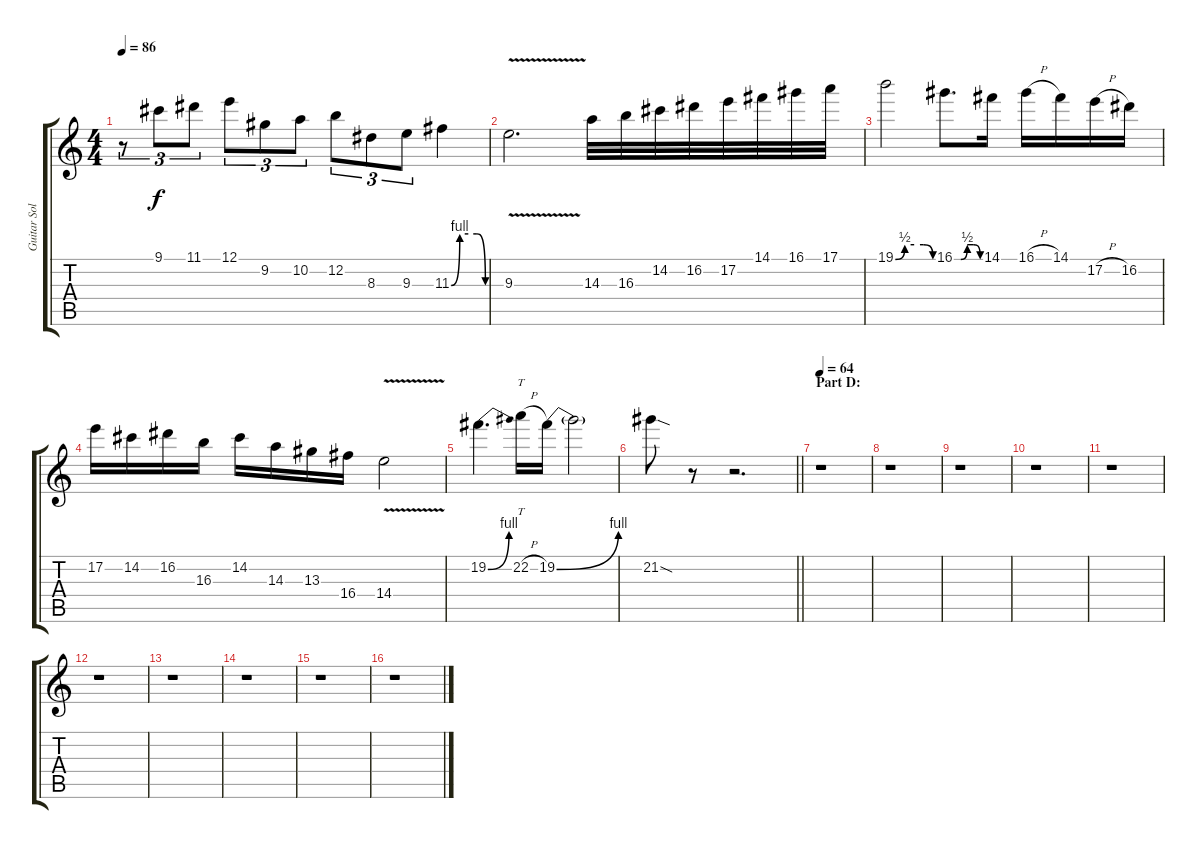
\track ("Guitar Solo's" "Guitar Sol") {instrument distortionguitar}
\staff {score tabs}
\tuning (E4 B3 G3 D3 A2 E2) {hide}
\ts (4 4)
\tempo 86
\clef g2
\ks c
r.8{tu (3 2) dy f} 9.1.8{tu (3 2)} 11.1.8{tu (3 2)} 12.1.8{tu (3 2)} 9.2.8{tu (3 2)} 10.2.8{tu (3 2)} 12.2.8{tu (3 2)} 8.3.8{tu (3 2)} 9.3.8{tu (3 2)} 11.3{be (custom 0 0 15 4 30 4 45 4 60 0)}.4 |
9.3{v}.2{d} 14.3.32 16.3.32 14.2.32 16.2.32 17.2.32 14.1.32 16.1.32 17.1.32 |
19.1{be (custom 0 0 15 2 30 2 45 2 60 0)}.2 16.1{be (custom 0 0 15 0 30 2 45 2 60 0)}.8{d} 14.1.16 16.1{h}.16 14.1.16 17.2{h}.16 16.2.16 |
17.2.16 14.2.16 16.2.16 16.3.16 14.2.16 14.3.16 13.3.16 16.4.16 14.4{v}.2 |
19.2{be (bend 0 0 60 4)}.4{d} 22.2{h}.16{tt} 19.2{be (bend 0 0 60 4)}.16 19.2{t}.2 |
\barLineRight lightlight
21.2{sod}.8 r.8 r.2{d} |
\section ("" "Part D:")
\tempo 64
r.1 |
r.1 |
r.1 |
r.1 |
r.1 |
r.1 |
r.1 |
r.1 |
r.1 |
r.1
